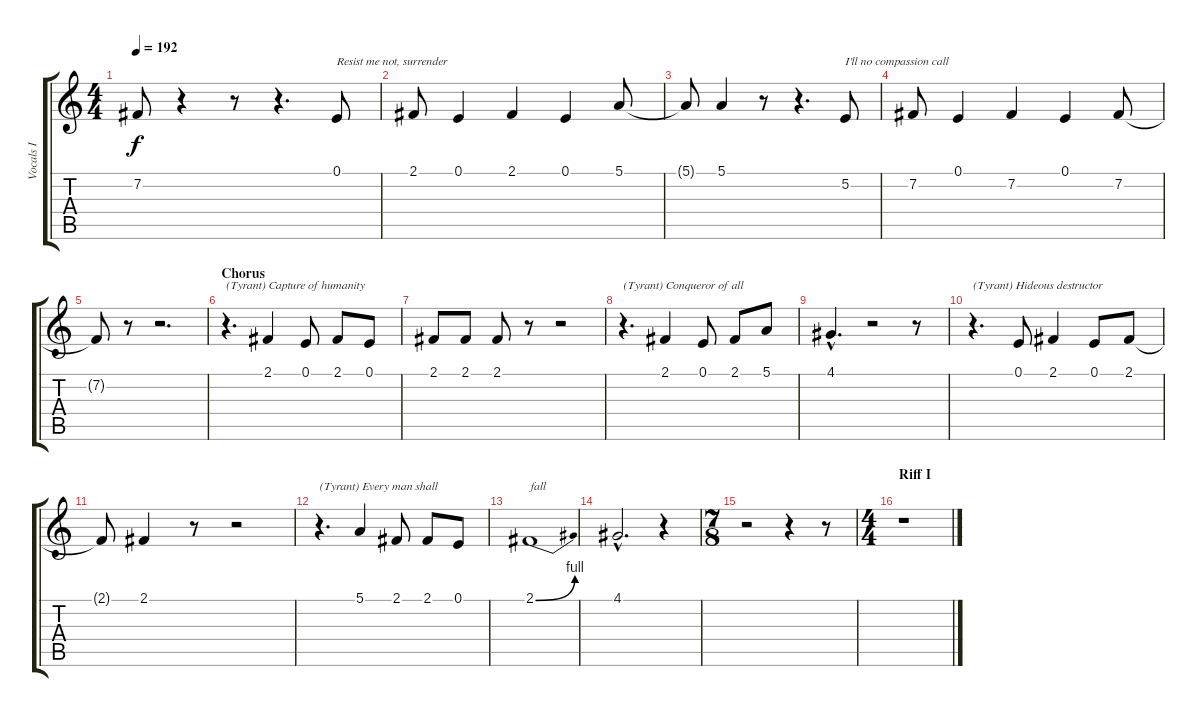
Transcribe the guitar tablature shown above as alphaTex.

\track ("Vocals I" "Vocals I") {instrument lead8bassandlead}
\staff {score tabs}
\tuning (E4 B3 G3 D3 A2 E2) {hide}
\ts (4 4)
\tempo 192
\clef g2
\ks c
7.2{t}.8{dy f} r.4 r.8 r.4{d} 0.1.8{txt "Resist me not, surrender"} |
2.1.8 0.1.4 2.1.4 0.1.4 5.1.8 |
5.1{t}.8 5.1.4 r.8 r.4{d} 5.2.8{txt "I’ll no compassion call"} |
7.2.8 0.1.4 7.2.4 0.1.4 7.2.8 |
7.2{t}.8 r.8 r.2{d} |
\section ("" "Chorus")
r.4{d txt "(Tyrant) Capture of humanity"} 2.1.4 0.1.8 2.1.8 0.1.8 |
2.1.8 2.1.8 2.1.8 r.8 r.2 |
r.4{d txt "(Tyrant) Conqueror of all"} 2.1.4 0.1.8 2.1.8 5.1.8 |
4.1{hac}.4{d} r.2 r.8 |
r.4{d txt "(Tyrant) Hideous destructor"} 0.1.8 2.1.4 0.1.8 2.1.8 |
2.1{t}.8 2.1.4 r.8 r.2 |
r.4{d txt "(Tyrant) Every man shall"} 5.1.4 2.1.8 2.1.8 0.1.8 |
2.1{be (bend 0 0 60 4)}.1{txt "fall"} |
4.1{hac}.2{d} r.4 |
\ts (7 8)
r.2 r.4 r.8 |
\ts (4 4)
\section ("" "Riff I")
r.1
